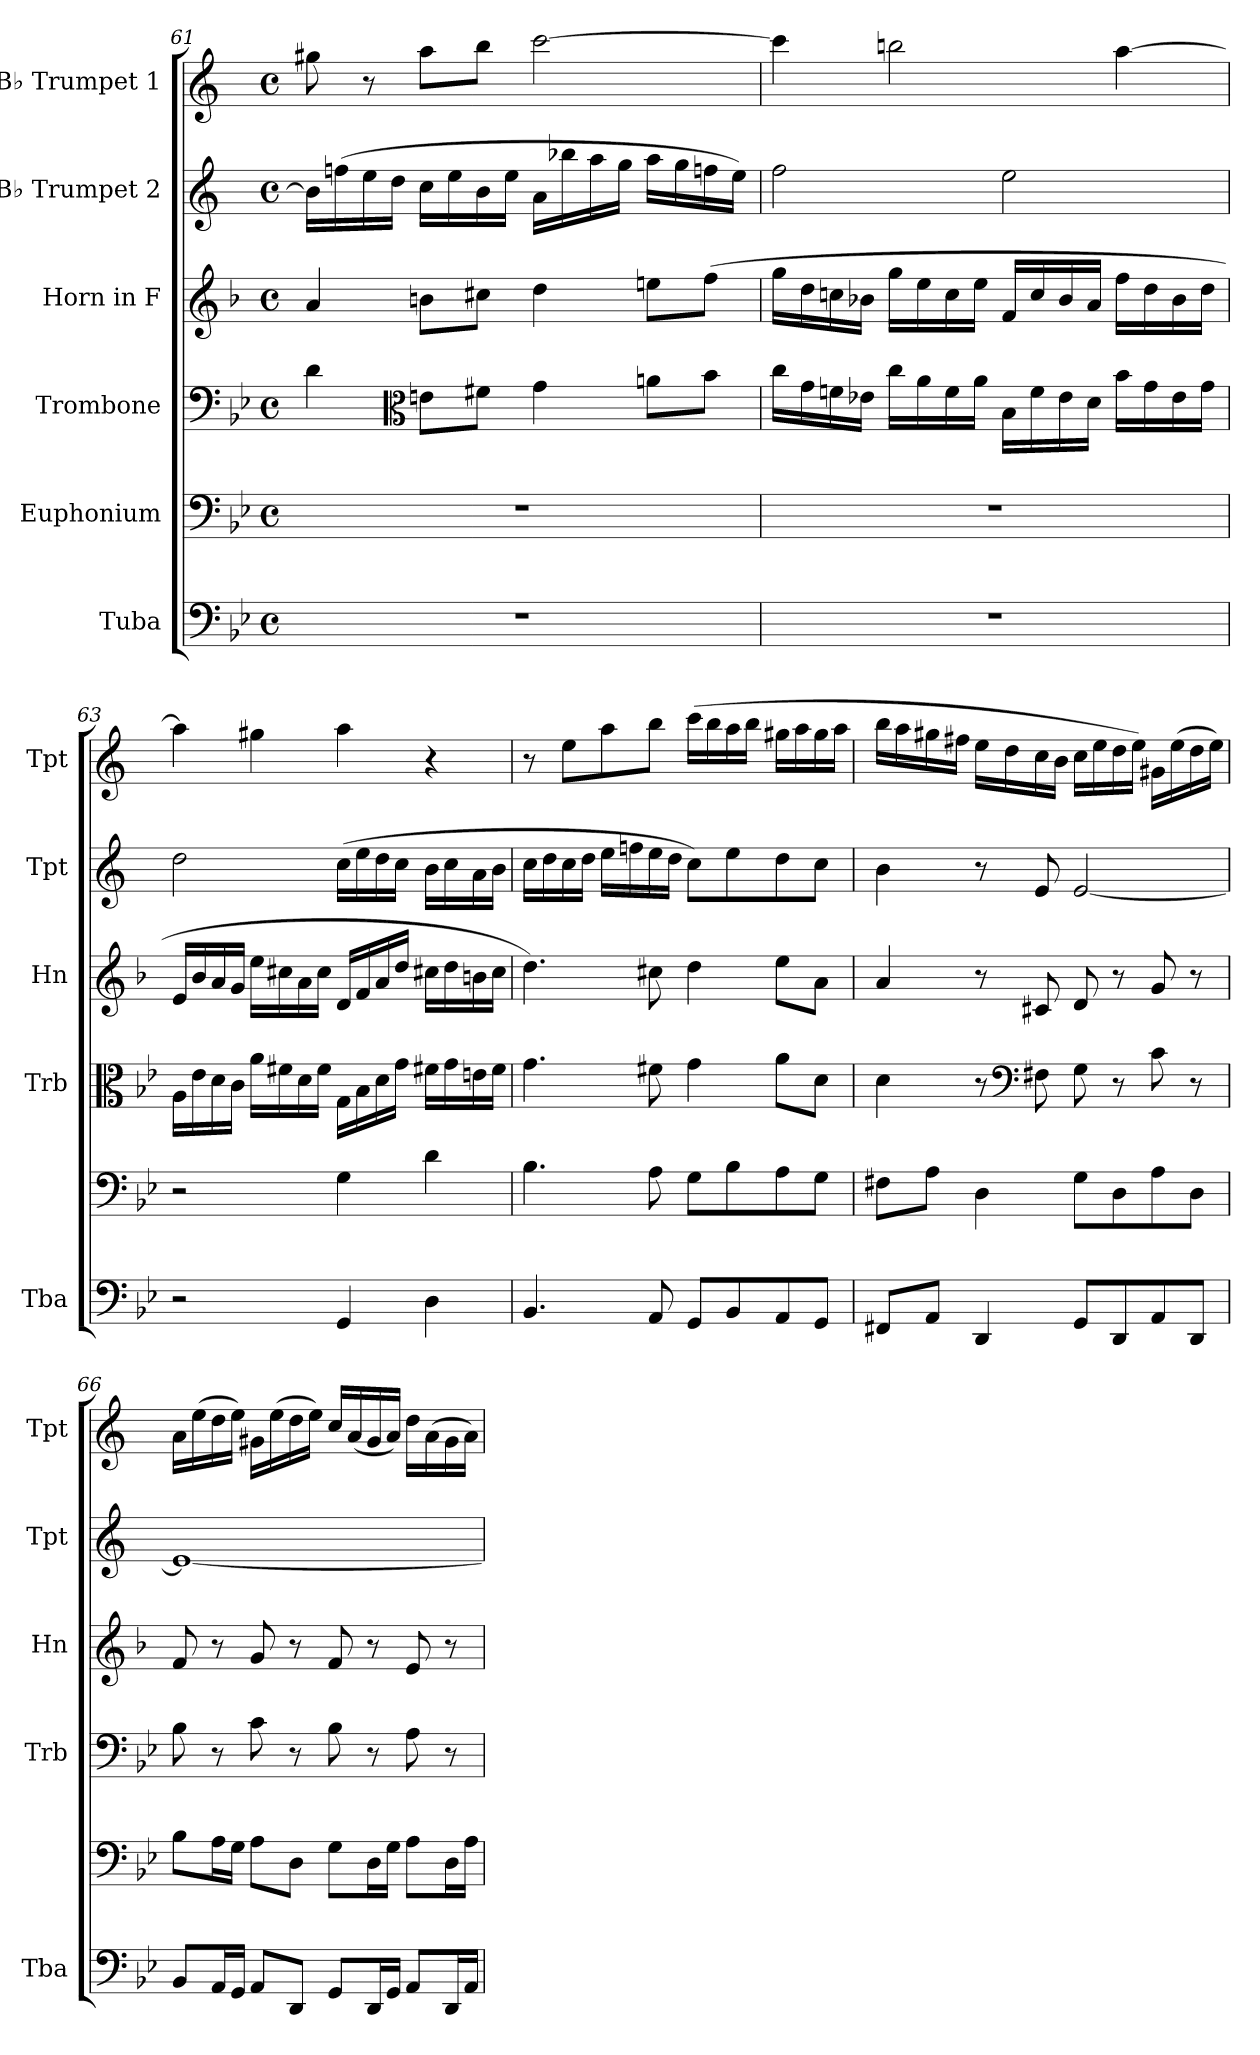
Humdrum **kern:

**kern	**kern	**kern	**kern	**kern	**kern
*part6	*part5	*part4	*part3	*part2	*part1
*staff6	*staff5	*staff4	*staff3	*staff2	*staff1
*I"Tuba	*I"Euphonium	*I"Trombone	*I"Horn in F	*I"B♭ Trumpet 2	*I"B♭ Trumpet 1
*I'Tba	*	*I'Trb	*I'Hn	*I'Tpt	*I'Tpt
!!LO:LB:g=z
*clefF4	*clefF4	*clefF4	*clefG2	*clefG2	*clefG2
*	*	*	*ITrd4c7	*ITrd1c2	*ITrd1c2
*k[b-e-]	*k[b-e-]	*k[b-e-]	*k[b-e-]	*k[b-e-]	*k[b-e-]
*M4/4	*M4/4	*M4/4	*M4/4	*M4/4	*M4/4
*met(c)	*met(c)	*met(c)	*met(c)	*met(c)	*met(c)
=61	=61	=61	=61	=61	=61
1r	1r	4d\	4d/	16a\LL]	8ff#X\
.	.	.	.	(>16ee-X\	.
.	.	.	.	16dd\	8r
.	.	.	.	16cc\JJ	.
*	*	*clefC3	*	*	*
.	.	8en\L	8en\L	16b-\LL	8gg\L
.	.	.	.	16dd\	.
.	.	8f#X\J	8f#X\J	16a\	8aa\J
.	.	.	.	16dd\JJ	.
.	.	4g\	4g\	16g\LL	[2bb-\
.	.	.	.	16aa-X\	.
.	.	.	.	16gg\	.
.	.	.	.	16ff\JJ	.
.	.	8an\L	8an\L	16gg\LL	.
.	.	.	.	16ff\	.
.	.	8b-\J	(>8b-\J	16ee-X\	.
.	.	.	.	16dd\JJ)	.
=62	=62	=62	=62	=62	=62
1r	1r	16cc\LL	16cc\LL	2ee-\	4bb-\]
.	.	16g\	16g\	.	.
.	.	16fn\	16fn\	.	.
.	.	16e-X\JJ	16e-X\JJ	.	.
.	.	16cc\LL	16cc\LL	.	2aan\
.	.	16a\	16a\	.	.
.	.	16f\	16f\	.	.
.	.	16a\JJ	16a\JJ	.	.
.	.	16B-\LL	16B-/LL	2dd\	.
.	.	16f\	16f/	.	.
.	.	16e-\	16e-/	.	.
.	.	16d\JJ	16d/JJ	.	.
.	.	16b-\LL	16b-\LL	.	[4gg\
.	.	16g\	16g\	.	.
.	.	16e-\	16e-\	.	.
.	.	16g\JJ	16g\JJ	.	.
!!LO:PB:g=z
=63	=63	=63	=63	=63	=63
2r	2r	16A\LL	16A/LL	2cc\	4gg\]
.	.	16e-\	16e-/	.	.
.	.	16d\	16d/	.	.
.	.	16c\JJ	16c/JJ	.	.
.	.	16a\LL	16a\LL	.	4ff#X\
.	.	16f#X\	16f#X\	.	.
.	.	16d\	16d\	.	.
.	.	16f#\JJ	16f#\JJ	.	.
4GG/	4G\	16G\LL	16G/LL	(>16b-\LL	4gg\
.	.	16B-\	16B-/	16dd\	.
.	.	16d\	16d/	16cc\	.
.	.	16g\JJ	16g/JJ	16b-\JJ	.
4D\	4d\	16f#X\LL	16f#X\LL	16a\LL	4r
.	.	16g\	16g\	16b-\	.
.	.	16en\	16en\	16g\	.
.	.	16f#\JJ	16f#\JJ	16a\JJ	.
=64	=64	=64	=64	=64	=64
4.BB-/	4.B-\	4.g\	4.g\)	16b-\LL	8r
.	.	.	.	16cc\	.
.	.	.	.	16b-\	8dd\L
.	.	.	.	16cc\JJ	.
.	.	.	.	16dd\LL	8gg\
.	.	.	.	16ee-X\	.
8AA/	8A\	8f#X\	8f#X\	16dd\	8aa\J
.	.	.	.	16cc\JJ	.
8GG/L	8G\L	4g\	4g\	8b-\L)	(>16bb-\LL
.	.	.	.	.	16aa\
8BB-/	8B-\	.	.	8dd\	16gg\
.	.	.	.	.	16aa\JJ
8AA/	8A\	8a\L	8a\L	8cc\	16ff#X\LL
.	.	.	.	.	16gg\
8GG/J	8G\J	8d\J	8d\J	8b-\J	16ff#\
.	.	.	.	.	16gg\JJ
!!LO:LB:g=z
=65	=65	=65	=65	=65	=65
8FF#X/L	8F#X\L	4d\	4d/	4a\	16aa\LL
.	.	.	.	.	16gg\
8AA/J	8A\J	.	.	.	16ff#X\
.	.	.	.	.	16een\JJ
4DD/	4D\	8r	8r	8r	16dd\LL
.	.	.	.	.	16cc\
*	*	*clefF4	*	*	*
.	.	8F#X\	8F#X/	8d/	16b-\
.	.	.	.	.	16a\JJ
8GG/L	8G\L	8G\	8G/	[2d/	16b-\LL
.	.	.	.	.	16dd\
8DD/	8D\	8r	8r	.	16cc\
.	.	.	.	.	16dd\JJ)
8AA/	8A\	8c\	8c/	.	16f#X\LL
.	.	.	.	.	(>16dd\
8DD/J	8D\J	8r	8r	.	16cc\
.	.	.	.	.	16dd\JJ)
=66	=66	=66	=66	=66	=66
8BB-/L	8B-\L	8B-\	8B-/	1d_	16g\LL
.	.	.	.	.	(>16dd\
16AA/L	16A\L	8r	8r	.	16cc\
16GG/JJ	16G\JJ	.	.	.	16dd\JJ)
8AA/L	8A\L	8c\	8c/	.	16f#X\LL
.	.	.	.	.	(>16dd\
8DD/J	8D\J	8r	8r	.	16cc\
.	.	.	.	.	16dd\JJ)
8GG/L	8G\L	8B-\	8B-/	.	16b-/LL
.	.	.	.	.	(<16g/
16DD/L	16D\L	8r	8r	.	16f#/
16GG/JJ	16G\JJ	.	.	.	16g/JJ)
8AA/L	8A\L	8A\	8A/	.	16cc\LL
.	.	.	.	.	(>16g\
16DD/L	16D\L	8r	8r	.	16f#\
16AA/JJ	16A\JJ	.	.	.	16g\JJ)
=	=	=	=	=	=
*-	*-	*-	*-	*-	*-
